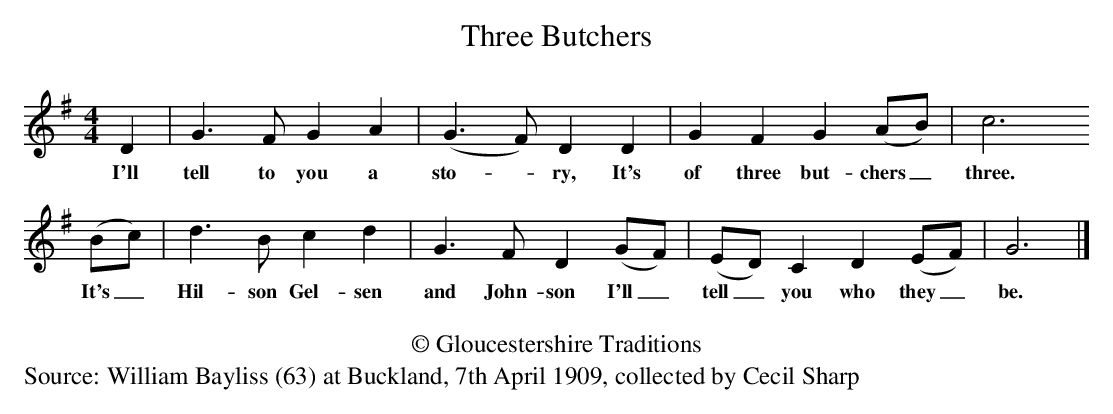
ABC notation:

X:1
T: Three Butchers
M: 4/4
L: 1/4
K: G
D | G3/F/2GA | (G3/F/2)DD | GFG(A/2B/2) | c3
w:I'll tell to you a sto--ry, It's of three but-chers_ three.
(B/2c/2) |d3/B/2cd | G3/F/2D(G/2F/2) | (E/2D/2)CD(E/2F/2) | G3 |]
w:It's_ Hil-son Gel-sen and John-son I'll_ tell_ you who they_ be.
